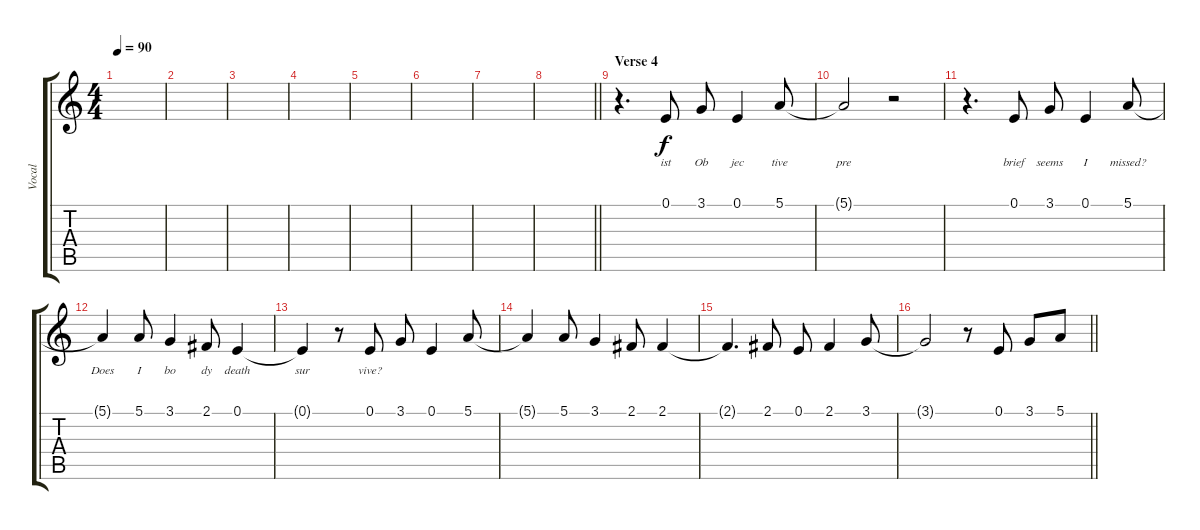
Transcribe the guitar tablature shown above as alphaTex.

\track ("Vocal" "Vocal") {instrument acousticgrandpiano}
\staff {score tabs}
\tuning (E4 B3 G3 D3 A2 E2) {hide}
\ts (4 4)
\tempo 90
\clef g2
\ks c
|
|
|
|
|
|
|
\barLineRight lightlight
|
\section ("" "Verse 4")
r.4{d} 0.1.8{lyrics (0 "ist") lyrics (1 "") lyrics (2 "") lyrics (3 "") lyrics (4 "")} 3.1.8{lyrics (0 "Ob") lyrics (1 "") lyrics (2 "") lyrics (3 "") lyrics (4 "")} 0.1.4{lyrics (0 "jec") lyrics (1 "") lyrics (2 "") lyrics (3 "") lyrics (4 "")} 5.1.8{lyrics (0 "tive") lyrics (1 "") lyrics (2 "") lyrics (3 "") lyrics (4 "")} |
5.1{t}.2{lyrics (0 "pre") lyrics (1 "") lyrics (2 "") lyrics (3 "") lyrics (4 "")} r.2 |
r.4{d} 0.1.8{lyrics (0 "brief") lyrics (1 "") lyrics (2 "") lyrics (3 "") lyrics (4 "")} 3.1.8{lyrics (0 "seems") lyrics (1 "") lyrics (2 "") lyrics (3 "") lyrics (4 "")} 0.1.4{lyrics (0 "I") lyrics (1 "") lyrics (2 "") lyrics (3 "") lyrics (4 "")} 5.1.8{lyrics (0 "missed?") lyrics (1 "") lyrics (2 "") lyrics (3 "") lyrics (4 "")} |
5.1{t}.4{lyrics (0 "Does") lyrics (1 "") lyrics (2 "") lyrics (3 "") lyrics (4 "")} 5.1.8{lyrics (0 "I") lyrics (1 "") lyrics (2 "") lyrics (3 "") lyrics (4 "")} 3.1.4{lyrics (0 "bo") lyrics (1 "") lyrics (2 "") lyrics (3 "") lyrics (4 "")} 2.1.8{lyrics (0 "dy") lyrics (1 "") lyrics (2 "") lyrics (3 "") lyrics (4 "")} 0.1.4{lyrics (0 "death") lyrics (1 "") lyrics (2 "") lyrics (3 "") lyrics (4 "")} |
0.1{t}.4{lyrics (0 "sur") lyrics (1 "") lyrics (2 "") lyrics (3 "") lyrics (4 "")} r.8 0.1.8{lyrics (0 "vive?") lyrics (1 "") lyrics (2 "") lyrics (3 "") lyrics (4 "")} 3.1.8 0.1.4 5.1.8 |
5.1{t}.4 5.1.8 3.1.4 2.1.8 2.1.4 |
2.1{t}.4{d} 2.1.8 0.1.8 2.1.4 3.1.8 |
\barLineRight lightlight
3.1{t}.2 r.8 0.1.8 3.1.8 5.1.8
